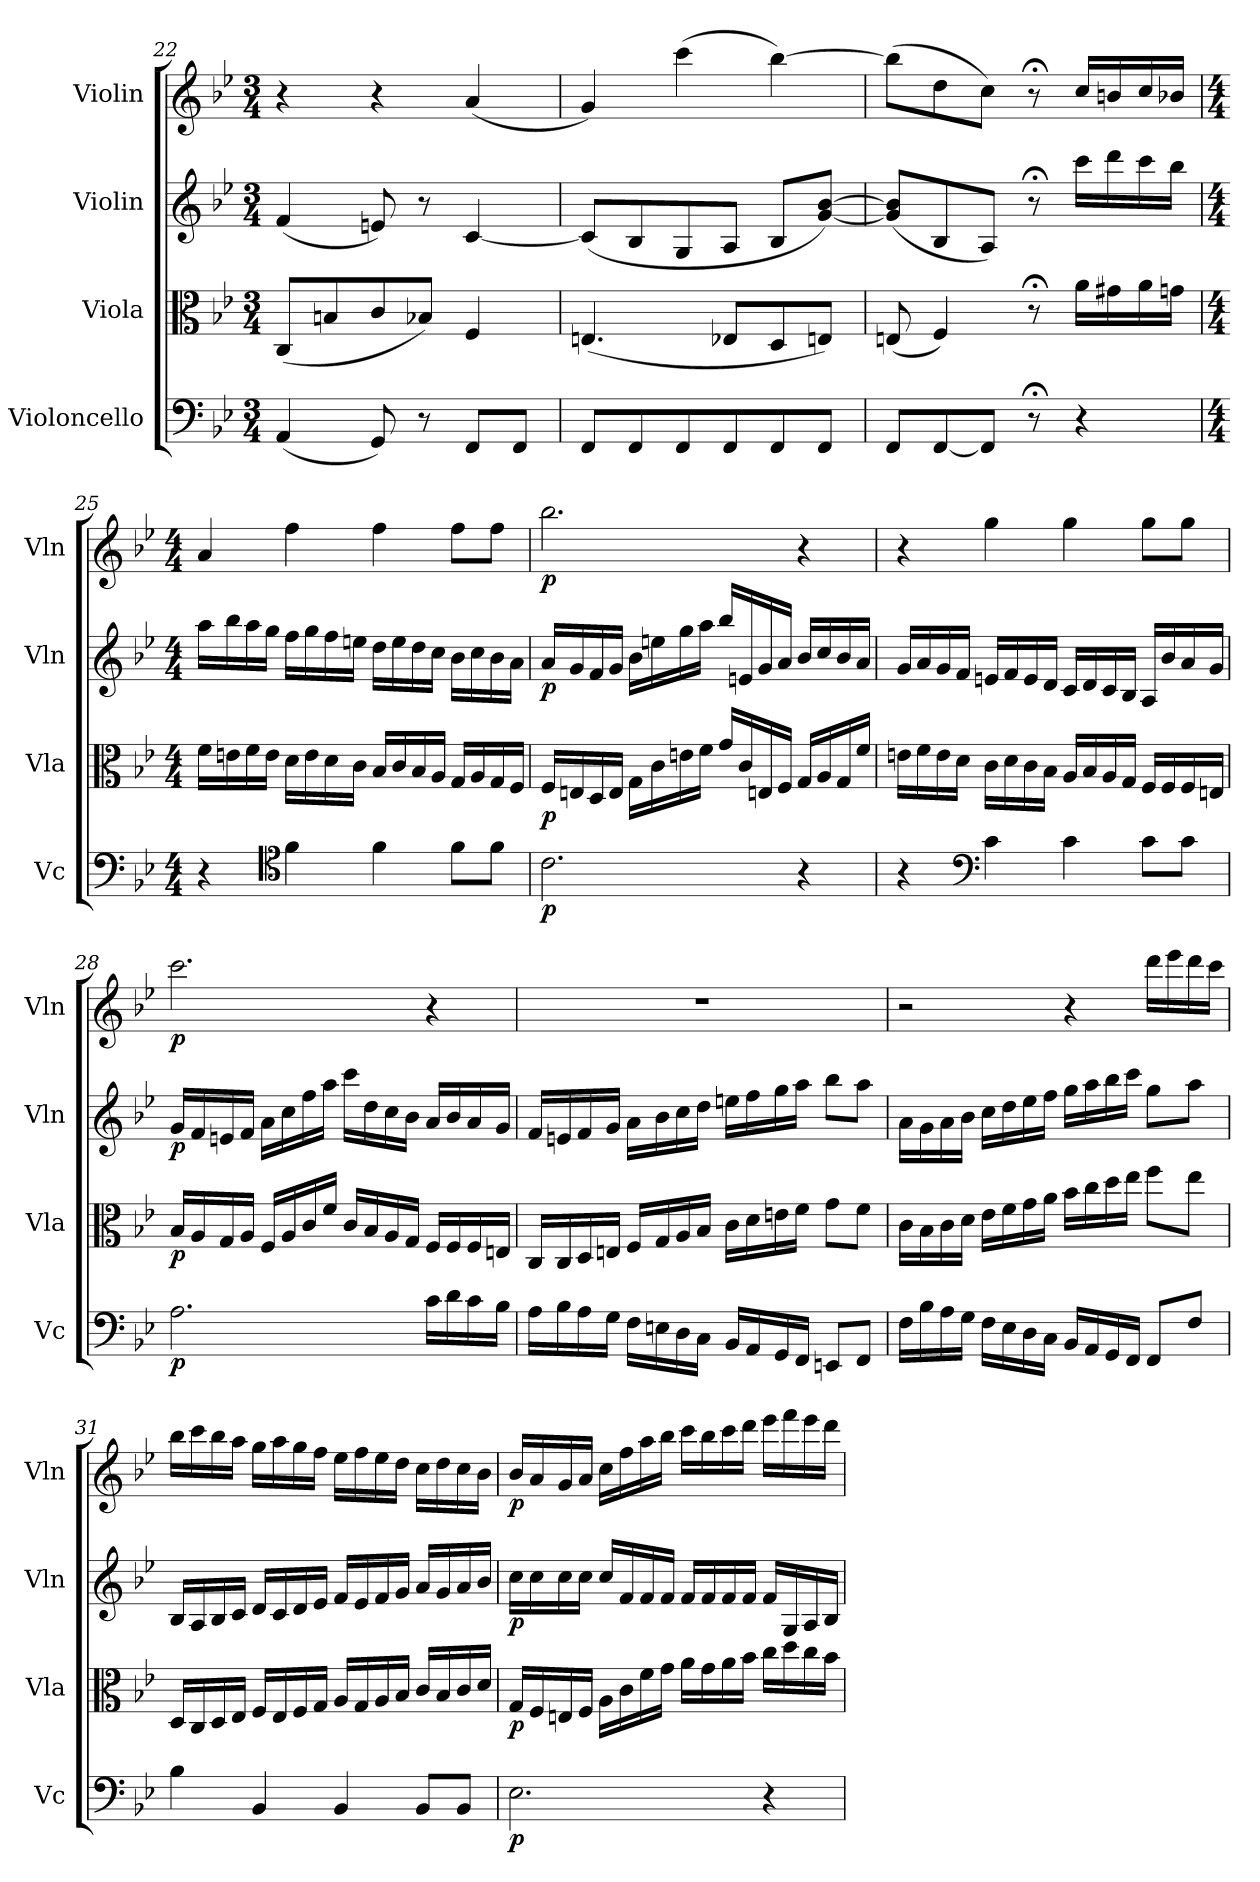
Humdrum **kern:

**kern	**dynam	**kern	**dynam	**kern	**dynam	**kern	**dynam
*part4	*part4	*part3	*part3	*part2	*part2	*part1	*part1
*staff4	*staff4	*staff3	*staff3	*staff2	*staff2	*staff1	*staff1
*I"Violoncello	*	*I"Viola	*	*I"Violin	*	*I"Violin	*
*I'Vc	*	*I'Vla	*	*I'Vln	*	*I'Vln	*
*clefF4	*	*clefC3	*	*clefG2	*	*clefG2	*
*k[b-e-]	*	*k[b-e-]	*	*k[b-e-]	*	*k[b-e-]	*
*M3/4	*	*M3/4	*	*M3/4	*	*M3/4	*
=22	=22	=22	=22	=22	=22	=22	=22
(4AA/	.	(8C/L	.	(4f/	.	4r	.
.	.	8Bn/	.	.	.	.	.
8GG/)	.	8c/	.	8en/)	.	4r	.
8r	.	8B-X/J)	.	8r	.	.	.
8FF/L	.	4F/	.	[4c/	.	(4a/	.
8FF/J	.	.	.	.	.	.	.
=23	=23	=23	=23	=23	=23	=23	=23
8FF/L	.	(4.En/	.	(8c/L]	.	4g/)	.
8FF/	.	.	.	8B-/	.	.	.
8FF/	.	.	.	8G/	.	(4ccc\	.
8FF/	.	8E-X/L	.	8A/J	.	.	.
8FF/	.	8D/	.	8B-/L	.	[4bb-\)	.
8FF/J	.	8En/J)	.	[8g/ [8b-/J)	.	.	.
=24	=24	=24	=24	=24	=24	=24	=24
*	*	*	*	*	*	*MM120	*
8FF/L	.	(8En/	.	(8g]/ 8b-]/L	.	(8bb-\L]	.
[8FF/	.	4F/)	.	8B-/	.	8dd\	.
8FF/J]	.	.	.	8A/J)	.	8cc\J)	.
8r;<	.	8r;<	.	8r;<	.	8r;<	.
4r	.	16a\LL	.	16ccc\LL	.	16cc/LL	.
.	.	16g#X\	.	16ddd\	.	16bn/	.
.	.	16a\	.	16ccc\	.	16cc/	.
.	.	16gn\JJ	.	16bb-\JJ	.	16b-X/JJ	.
=25	=25	=25	=25	=25	=25	=25	=25
*M4/4	*	*M4/4	*	*M4/4	*	*M4/4	*
4r	.	16f\LL	.	16aa\LL	.	4a/	.
.	.	16en\	.	16bb-\	.	.	.
.	.	16f\	.	16aa\	.	.	.
.	.	16e\JJ	.	16gg\JJ	.	.	.
*clefC4	*	*	*	*	*	*	*
4f\	.	16d\LL	.	16ff\LL	.	4ff\	.
.	.	16e\	.	16gg\	.	.	.
.	.	16d\	.	16ff\	.	.	.
.	.	16c\JJ	.	16een\JJ	.	.	.
4f\	.	16B-/LL	.	16dd\LL	.	4ff\	.
.	.	16c/	.	16ee\	.	.	.
.	.	16B-/	.	16dd\	.	.	.
.	.	16A/JJ	.	16cc\JJ	.	.	.
8f\L	.	16G/LL	.	16b-\LL	.	8ff\L	.
.	.	16A/	.	16cc\	.	.	.
8f\J	.	16G/	.	16b-\	.	8ff\J	.
.	.	16F/JJ	.	16a\JJ	.	.	.
=26	=26	=26	=26	=26	=26	=26	=26
2.c\	p	16F/LL	p	16a/LL	p	2.bb-\	p
.	.	16En/	.	16g/	.	.	.
.	.	16D/	.	16f/	.	.	.
.	.	16E/JJ	.	16g/JJ	.	.	.
.	.	16G\LL	.	16b-\LL	.	.	.
.	.	16c\	.	16een\	.	.	.
.	.	16en\	.	16gg\	.	.	.
.	.	16f\JJ	.	16aa\JJ	.	.	.
.	.	16g/LL	.	16bb-\LL	.	.	.
.	.	16c/	.	16en/	.	.	.
.	.	16En/	.	16g/	.	.	.
.	.	16F/JJ	.	16a/JJ	.	.	.
4r	.	16G/LL	.	16b-/LL	.	4r	.
.	.	16A/	.	16cc/	.	.	.
.	.	16G/	.	16b-/	.	.	.
.	.	16f/JJ	.	16a/JJ	.	.	.
=27	=27	=27	=27	=27	=27	=27	=27
4r	.	16en\LL	.	16g/LL	.	4r	.
.	.	16f\	.	16a/	.	.	.
.	.	16e\	.	16g/	.	.	.
.	.	16d\JJ	.	16f/JJ	.	.	.
*clefF4	*	*	*	*	*	*	*
4c\	.	16c\LL	.	16en/LL	.	4gg\	.
.	.	16d\	.	16f/	.	.	.
.	.	16c\	.	16e/	.	.	.
.	.	16B-\JJ	.	16d/JJ	.	.	.
4c\	.	16A/LL	.	16c/LL	.	4gg\	.
.	.	16B-/	.	16d/	.	.	.
.	.	16A/	.	16c/	.	.	.
.	.	16G/JJ	.	16B-/JJ	.	.	.
8c\L	.	16F/LL	.	16A/LL	.	8gg\L	.
.	.	16F/	.	16b-/	.	.	.
8c\J	.	16F/	.	16a/	.	8gg\J	.
.	.	16En/JJ	.	16g/JJ	.	.	.
=28	=28	=28	=28	=28	=28	=28	=28
2.A\	p	16B-/LL	p	16g/LL	p	2.ccc\	p
.	.	16A/	.	16f/	.	.	.
.	.	16G/	.	16en/	.	.	.
.	.	16A/JJ	.	16f/JJ	.	.	.
.	.	16F/LL	.	16a\LL	.	.	.
.	.	16A/	.	16cc\	.	.	.
.	.	16c/	.	16ff\	.	.	.
.	.	16f/JJ	.	16aa\JJ	.	.	.
.	.	16c/LL	.	16ccc\LL	.	.	.
.	.	16B-/	.	16dd\	.	.	.
.	.	16A/	.	16cc\	.	.	.
.	.	16G/JJ	.	16b-\JJ	.	.	.
16c\LL	.	16F/LL	.	16a/LL	.	4r	.
16d\	.	16F/	.	16b-/	.	.	.
16c\	.	16F/	.	16a/	.	.	.
16B-\JJ	.	16En/JJ	.	16g/JJ	.	.	.
=29	=29	=29	=29	=29	=29	=29	=29
16A\LL	.	16C/LL	.	16f/LL	.	1r	.
16B-\	.	16C/	.	16en/	.	.	.
16A\	.	16D/	.	16f/	.	.	.
16G\JJ	.	16En/JJ	.	16g/JJ	.	.	.
16F\LL	.	16F/LL	.	16a\LL	.	.	.
16En\	.	16G/	.	16b-\	.	.	.
16D\	.	16A/	.	16cc\	.	.	.
16C\JJ	.	16B-/JJ	.	16dd\JJ	.	.	.
16BB-/LL	.	16c\LL	.	16een\LL	.	.	.
16AA/	.	16d\	.	16ff\	.	.	.
16GG/	.	16en\	.	16gg\	.	.	.
16FF/JJ	.	16f\JJ	.	16aa\JJ	.	.	.
8EEn/L	.	8g\L	.	8bb-\L	.	.	.
8FF/J	.	8f\J	.	8aa\J	.	.	.
=30	=30	=30	=30	=30	=30	=30	=30
16F\LL	.	16c\LL	.	16a\LL	.	2r	.
16B-\	.	16B-\	.	16g\	.	.	.
16A\	.	16c\	.	16a\	.	.	.
16G\JJ	.	16d\JJ	.	16b-\JJ	.	.	.
16F\LL	.	16e-\LL	.	16cc\LL	.	.	.
16E-\	.	16f\	.	16dd\	.	.	.
16D\	.	16g\	.	16ee-\	.	.	.
16C\JJ	.	16a\JJ	.	16ff\JJ	.	.	.
16BB-/LL	.	16b-\LL	.	16gg\LL	.	4r	.
16AA/	.	16cc\	.	16aa\	.	.	.
16GG/	.	16dd\	.	16bb-\	.	.	.
16FF/JJ	.	16ee-\JJ	.	16ccc\JJ	.	.	.
8FF/L	.	8ff\L	.	8gg\L	.	16ddd\LL	.
.	.	.	.	.	.	16eee-\	.
8F/J	.	8ee-\J	.	8aa\J	.	16ddd\	.
.	.	.	.	.	.	16ccc\JJ	.
=31	=31	=31	=31	=31	=31	=31	=31
4B-\	.	16D/LL	.	16B-/LL	.	16bb-\LL	.
.	.	16C/	.	16A/	.	16ccc\	.
.	.	16D/	.	16B-/	.	16bb-\	.
.	.	16E-/JJ	.	16c/JJ	.	16aa\JJ	.
4BB-/	.	16F/LL	.	16d/LL	.	16gg\LL	.
.	.	16E-/	.	16c/	.	16aa\	.
.	.	16F/	.	16d/	.	16gg\	.
.	.	16G/JJ	.	16e-/JJ	.	16ff\JJ	.
4BB-/	.	16A/LL	.	16f/LL	.	16ee-\LL	.
.	.	16G/	.	16e-/	.	16ff\	.
.	.	16A/	.	16f/	.	16ee-\	.
.	.	16B-/JJ	.	16g/JJ	.	16dd\JJ	.
8BB-/L	.	16c/LL	.	16a/LL	.	16cc\LL	.
.	.	16B-/	.	16g/	.	16dd\	.
8BB-/J	.	16c/	.	16a/	.	16cc\	.
.	.	16d/JJ	.	16b-/JJ	.	16b-\JJ	.
=32	=32	=32	=32	=32	=32	=32	=32
2.E-\	p	16G/LL	p	16cc\LL	p	16b-/LL	p
.	.	16F/	.	16cc\	.	16a/	.
.	.	16En/	.	16cc\	.	16g/	.
.	.	16F/JJ	.	16cc\JJ	.	16a/JJ	.
.	.	16A\LL	.	16cc/LL	.	16cc\LL	.
.	.	16c\	.	16f/	.	16ff\	.
.	.	16f\	.	16f/	.	16aa\	.
.	.	16g\JJ	.	16f/JJ	.	16bb-\JJ	.
.	.	16a\LL	.	16f/LL	.	16ccc\LL	.
.	.	16g\	.	16f/	.	16bb-\	.
.	.	16a\	.	16f/	.	16ccc\	.
.	.	16b-\JJ	.	16f/JJ	.	16ddd\JJ	.
4r	.	16cc\LL	.	16f/LL	.	16eee-\LL	.
.	.	16dd\	.	16G/	.	16fff\	.
.	.	16cc\	.	16A/	.	16eee-\	.
.	.	16b-\JJ	.	16B-/JJ	.	16ddd\JJ	.
=	=	=	=	=	=	=	=
*-	*-	*-	*-	*-	*-	*-	*-
